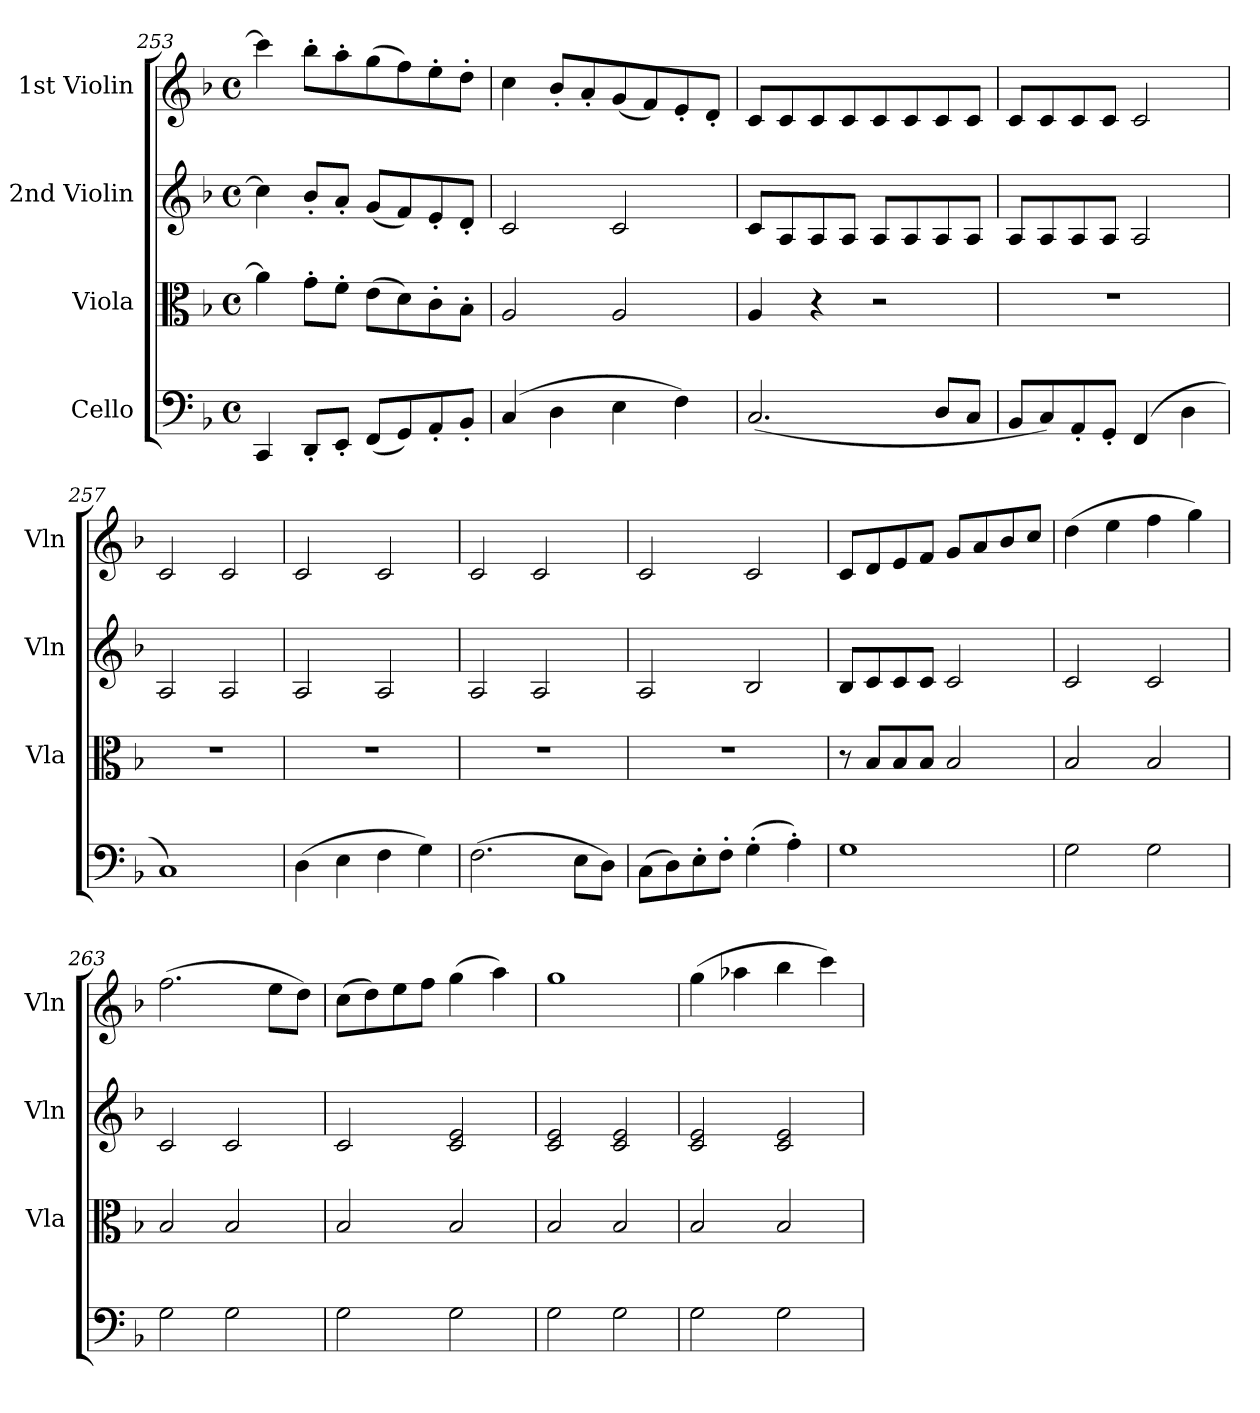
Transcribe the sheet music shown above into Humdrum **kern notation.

**kern	**kern	**kern	**kern
*part4	*part3	*part2	*part1
*staff4	*staff3	*staff2	*staff1
*I"Cello	*I"Viola	*I"2nd Violin	*I"1st Violin
*	*I'Vla	*I'Vln	*I'Vln
*clefF4	*clefC3	*clefG2	*clefG2
*k[b-]	*k[b-]	*k[b-]	*k[b-]
*F:	*F:	*F:	*F:
*M4/4	*M4/4	*M4/4	*M4/4
*met(c)	*met(c)	*met(c)	*met(c)
=253	=253	=253	=253
4CC	4a]	4cc]	4ccc]
8DD'L	8g'L	8b-'L	8bb-'L
8EE'J	8f'J	8a'J	8aa'
(8FFL	(8eL	(8gL	(8gg
8GG)	8d)	8f)	8ff)
8AA'	8c'	8e'	8ee'
8BB-'J	8B-'J	8d'J	8dd'J
=254	=254	=254	=254
(4C	2A	2c	4cc
4D	.	.	8b-'L
.	.	.	8a'
4E	2A	2c	(8g
.	.	.	8f)
4F)	.	.	8e'
.	.	.	8d'J
=255	=255	=255	=255
(2.C	4A	8cL	8cL
.	.	8A	8c
.	4r	8A	8c
.	.	8AJ	8c
.	2r	8AL	8c
.	.	8A	8c
8DL	.	8A	8c
8CJ	.	8AJ	8cJ
=256	=256	=256	=256
8BB-L	1r	8AL	8cL
8C)	.	8A	8c
8AA'	.	8A	8c
8GG'J	.	8AJ	8cJ
(4FF	.	2A	2c
4D	.	.	.
=257	=257	=257	=257
1C)	1r	2A	2c
.	.	2A	2c
=258	=258	=258	=258
(4D	1r	2A	2c
4E	.	.	.
4F	.	2A	2c
4G)	.	.	.
=259	=259	=259	=259
(2.F	1r	2A	2c
.	.	2A	2c
8EL	.	.	.
8DJ)	.	.	.
=260	=260	=260	=260
(8CL	1r	2A	2c
8D)	.	.	.
8E'	.	.	.
8F'J	.	.	.
(4G'	.	2B-	2c
4A')	.	.	.
=261	=261	=261	=261
1G	8r	8B-L	8cL
.	8B-L	8c	8d
.	8B-	8c	8e
.	8B-J	8cJ	8fJ
.	2B-	2c	8gL
.	.	.	8a
.	.	.	8b-
.	.	.	8ccJ
=262	=262	=262	=262
2G	2B-	2c	(4dd
.	.	.	4ee
2G	2B-	2c	4ff
.	.	.	4gg)
=263	=263	=263	=263
2G	2B-	2c	(2.ff
2G	2B-	2c	.
.	.	.	8eeL
.	.	.	8ddJ)
=264	=264	=264	=264
2G	2B-	2c	(8ccL
.	.	.	8dd)
.	.	.	8ee
.	.	.	8ffJ
2G	2B-	2c 2e	(4gg
.	.	.	4aa)
=265	=265	=265	=265
2G	2B-	2c 2e	1gg
2G	2B-	2c 2e	.
=266	=266	=266	=266
2G	2B-	2c 2e	(4gg
.	.	.	4aa-X
2G	2B-	2c 2e	4bb-
.	.	.	4ccc)
=	=	=	=
*-	*-	*-	*-
